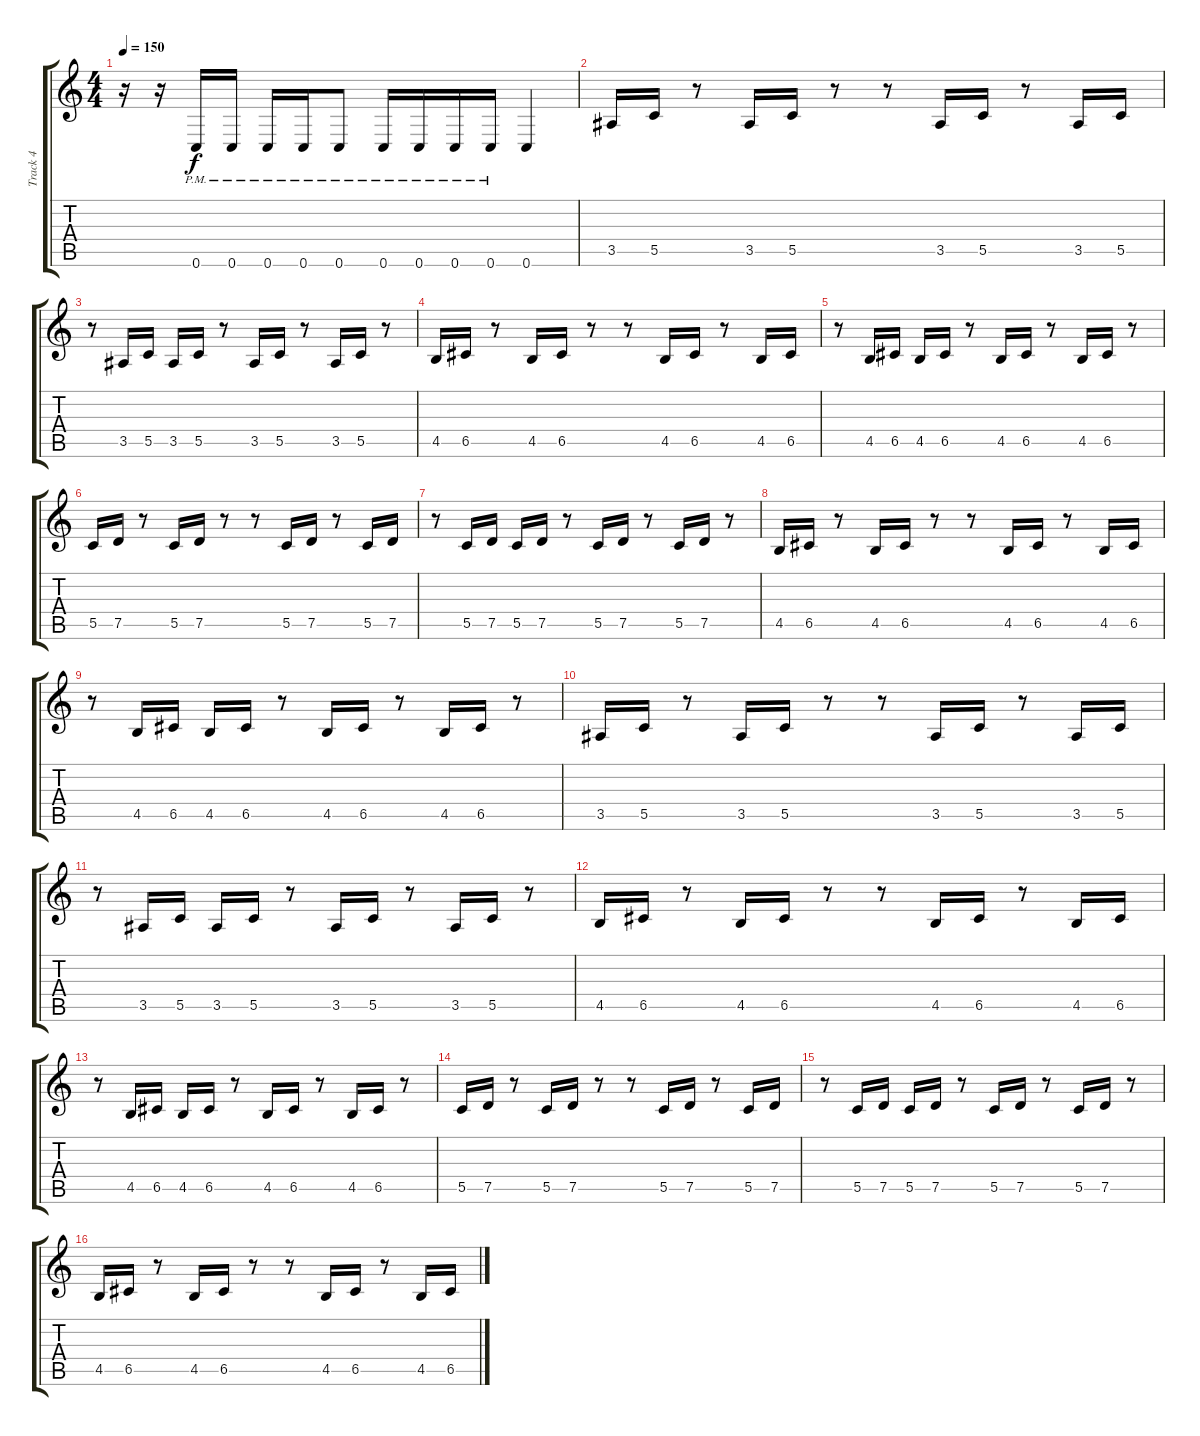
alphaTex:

\track ("Track 4" "Track 4") {instrument distortionguitar}
\staff {score tabs}
\tuning (D4 A3 F3 C3 G2 C2) {hide}
\ts (4 4)
\tempo 150
\clef g2
\ks c
r.16{dy f} r.16 0.6{pm}.16 0.6{pm}.16 0.6{pm}.16 0.6{pm}.16 0.6{pm}.8 0.6{pm}.16 0.6{pm}.16 0.6{pm}.16 0.6{pm}.16 0.6.4 |
3.5.16 5.5.16 r.8 3.5.16 5.5.16 r.8 r.8 3.5.16 5.5.16 r.8 3.5.16 5.5.16 |
r.8 3.5.16 5.5.16 3.5.16 5.5.16 r.8 3.5.16 5.5.16 r.8 3.5.16 5.5.16 r.8 |
4.5.16 6.5.16 r.8 4.5.16 6.5.16 r.8 r.8 4.5.16 6.5.16 r.8 4.5.16 6.5.16 |
r.8 4.5.16 6.5.16 4.5.16 6.5.16 r.8 4.5.16 6.5.16 r.8 4.5.16 6.5.16 r.8 |
5.5.16 7.5.16 r.8 5.5.16 7.5.16 r.8 r.8 5.5.16 7.5.16 r.8 5.5.16 7.5.16 |
r.8 5.5.16 7.5.16 5.5.16 7.5.16 r.8 5.5.16 7.5.16 r.8 5.5.16 7.5.16 r.8 |
4.5.16 6.5.16 r.8 4.5.16 6.5.16 r.8 r.8 4.5.16 6.5.16 r.8 4.5.16 6.5.16 |
r.8 4.5.16 6.5.16 4.5.16 6.5.16 r.8 4.5.16 6.5.16 r.8 4.5.16 6.5.16 r.8 |
3.5.16 5.5.16 r.8 3.5.16 5.5.16 r.8 r.8 3.5.16 5.5.16 r.8 3.5.16 5.5.16 |
r.8 3.5.16 5.5.16 3.5.16 5.5.16 r.8 3.5.16 5.5.16 r.8 3.5.16 5.5.16 r.8 |
4.5.16 6.5.16 r.8 4.5.16 6.5.16 r.8 r.8 4.5.16 6.5.16 r.8 4.5.16 6.5.16 |
r.8 4.5.16 6.5.16 4.5.16 6.5.16 r.8 4.5.16 6.5.16 r.8 4.5.16 6.5.16 r.8 |
5.5.16 7.5.16 r.8 5.5.16 7.5.16 r.8 r.8 5.5.16 7.5.16 r.8 5.5.16 7.5.16 |
r.8 5.5.16 7.5.16 5.5.16 7.5.16 r.8 5.5.16 7.5.16 r.8 5.5.16 7.5.16 r.8 |
4.5.16 6.5.16 r.8 4.5.16 6.5.16 r.8 r.8 4.5.16 6.5.16 r.8 4.5.16 6.5.16
